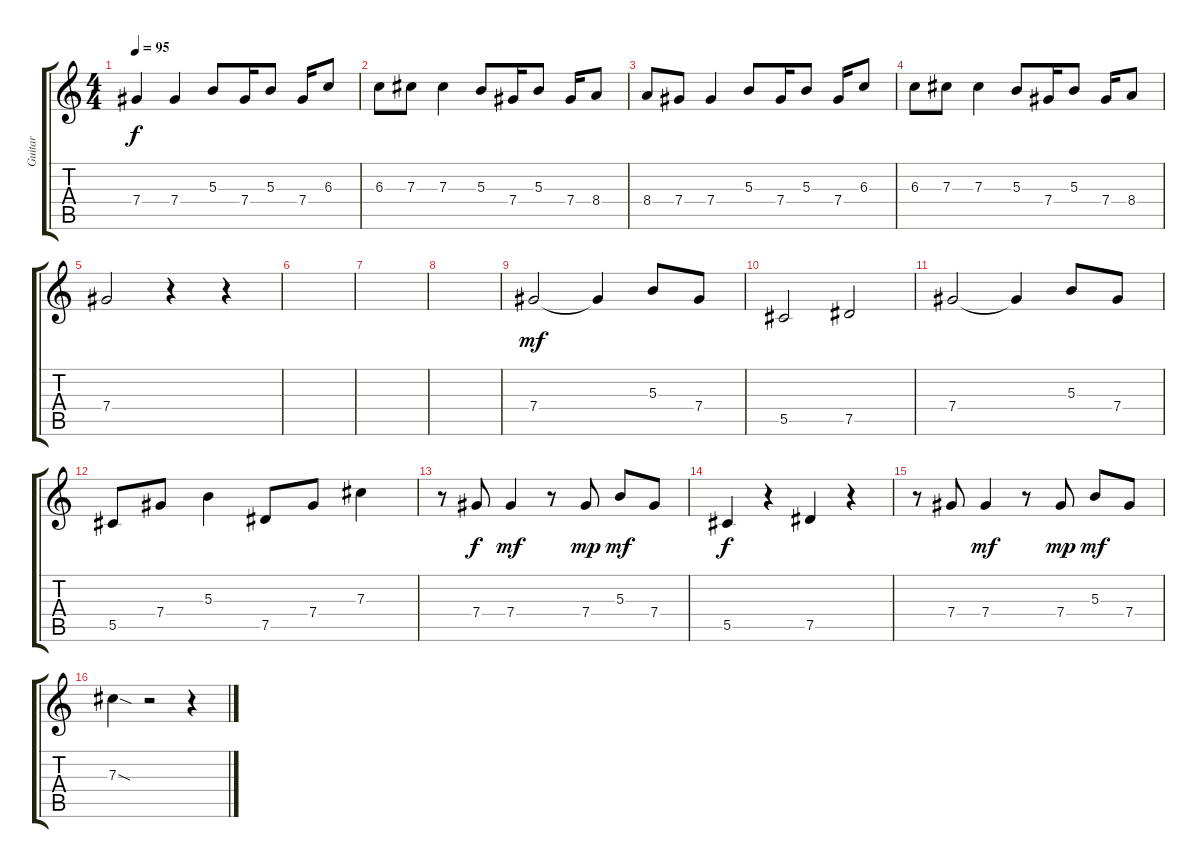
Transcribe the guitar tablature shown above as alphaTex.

\track ("Guitar" "Guitar") {instrument distortionguitar}
\staff {score tabs}
\tuning (Eb4 Bb3 Gb3 Db3 Ab2 Eb2) {hide}
\ts (4 4)
\tempo 95
\clef g2
\ks c
7.4.4{dy f} 7.4.4 5.3.8 7.4.16 5.3.8 7.4.16 6.3.8 |
6.3.8 7.3.8 7.3.4 5.3.8 7.4.16 5.3.8 7.4.16 8.4.8 |
8.4.8 7.4.8 7.4.4 5.3.8 7.4.16 5.3.8 7.4.16 6.3.8 |
6.3.8 7.3.8 7.3.4 5.3.8 7.4.16 5.3.8 7.4.16 8.4.8 |
7.4.2 r.4 r.4 |
|
|
|
7.4.2{dy mf} 7.4{t}.4 5.3.8 7.4.8 |
5.5.2 7.5.2 |
7.4.2 7.4{t}.4 5.3.8 7.4.8 |
5.5.8 7.4.8 5.3.4 7.5.8 7.4.8 7.3.4 |
r.8 7.4.8{dy f} 7.4.4{dy mf} r.8 7.4.8{dy mp} 5.3.8{dy mf} 7.4.8 |
5.5.4{dy f} r.4 7.5.4 r.4 |
r.8 7.4.8 7.4.4{dy mf} r.8 7.4.8{dy mp} 5.3.8{dy mf} 7.4.8 |
7.3{sod}.4 r.2 r.4
